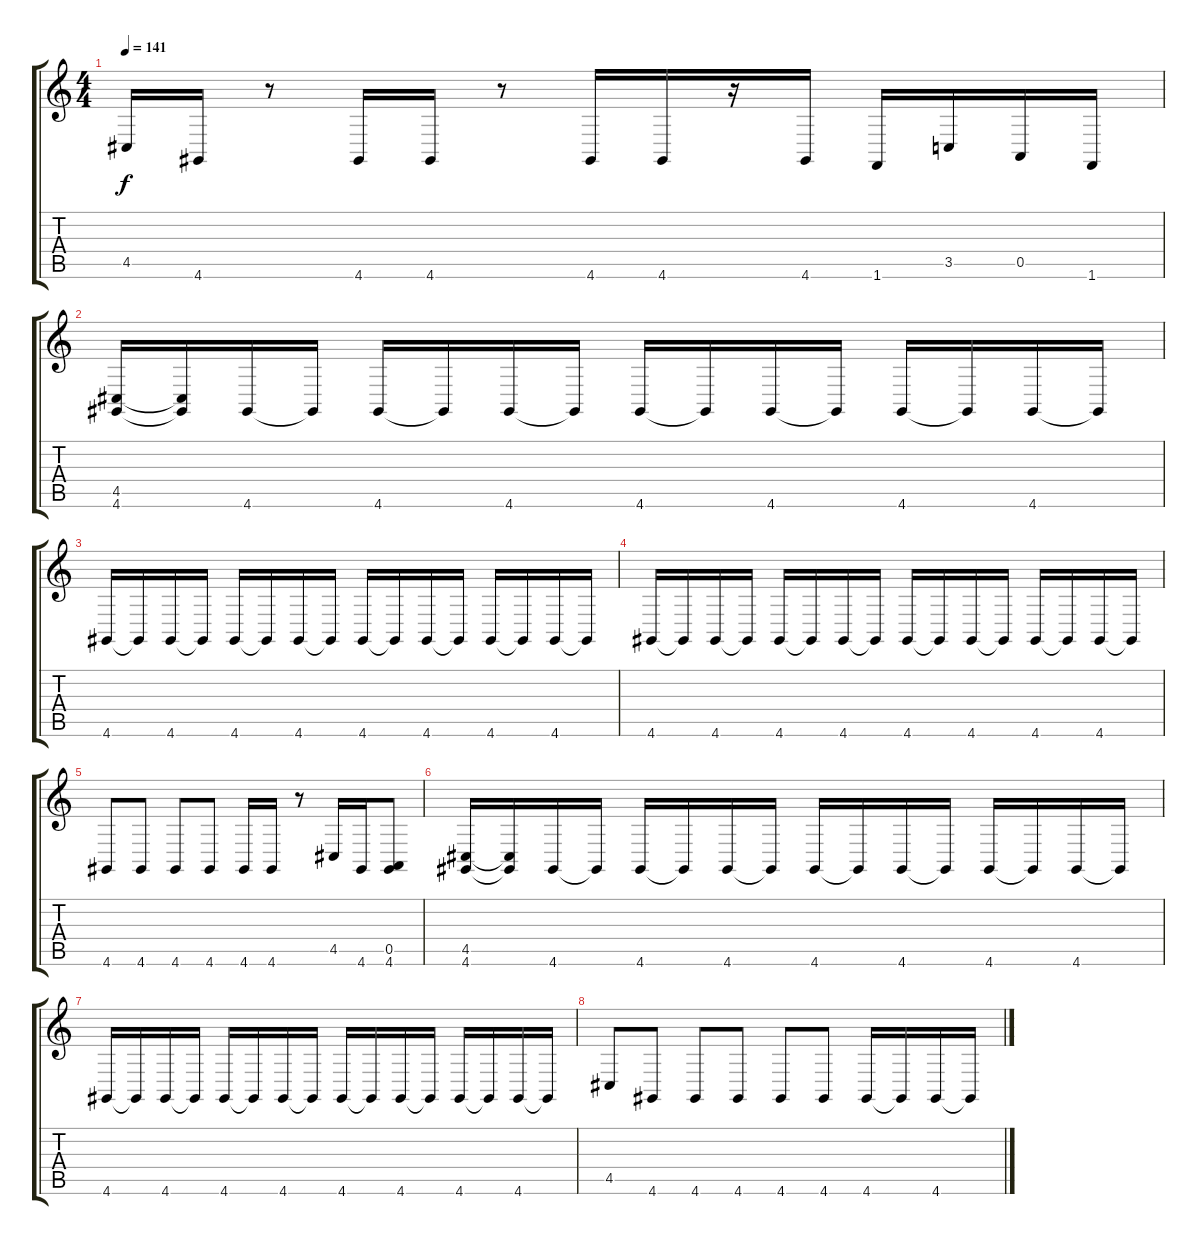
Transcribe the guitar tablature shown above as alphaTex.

\track "" {instrument acousticgrandpiano}
\staff {score tabs}
\tuning (E4 B3 G3 D3 A2 E2) {hide}
\ts (4 4)
\tempo 141
\clef g2
\ks c
4.5.16{dy f} 4.6.16 r.8 4.6.16 4.6.16 r.8 4.6.16 4.6.16 r.16 4.6.16 1.6.16 3.5.16 0.5.16 1.6.16 |
(4.5 4.6).16 (4.5{t} 4.6{t}).16 4.6.16 4.6{t}.16 4.6.16 4.6{t}.16 4.6.16 4.6{t}.16 4.6.16 4.6{t}.16 4.6.16 4.6{t}.16 4.6.16 4.6{t}.16 4.6.16 4.6{t}.16 |
4.6.16 4.6{t}.16 4.6.16 4.6{t}.16 4.6.16 4.6{t}.16 4.6.16 4.6{t}.16 4.6.16 4.6{t}.16 4.6.16 4.6{t}.16 4.6.16 4.6{t}.16 4.6.16 4.6{t}.16 |
4.6.16 4.6{t}.16 4.6.16 4.6{t}.16 4.6.16 4.6{t}.16 4.6.16 4.6{t}.16 4.6.16 4.6{t}.16 4.6.16 4.6{t}.16 4.6.16 4.6{t}.16 4.6.16 4.6{t}.16 |
4.6.8 4.6.8 4.6.8 4.6.8 4.6.16 4.6.16 r.8 4.5.16 4.6.16 (0.5 4.6).8 |
(4.5 4.6).16 (4.5{t} 4.6{t}).16 4.6.16 4.6{t}.16 4.6.16 4.6{t}.16 4.6.16 4.6{t}.16 4.6.16 4.6{t}.16 4.6.16 4.6{t}.16 4.6.16 4.6{t}.16 4.6.16 4.6{t}.16 |
4.6.16 4.6{t}.16 4.6.16 4.6{t}.16 4.6.16 4.6{t}.16 4.6.16 4.6{t}.16 4.6.16 4.6{t}.16 4.6.16 4.6{t}.16 4.6.16 4.6{t}.16 4.6.16 4.6{t}.16 |
4.5.8 4.6.8 4.6.8 4.6.8 4.6.8 4.6.8 4.6.16 4.6{t}.16 4.6.16 4.6{t}.16
